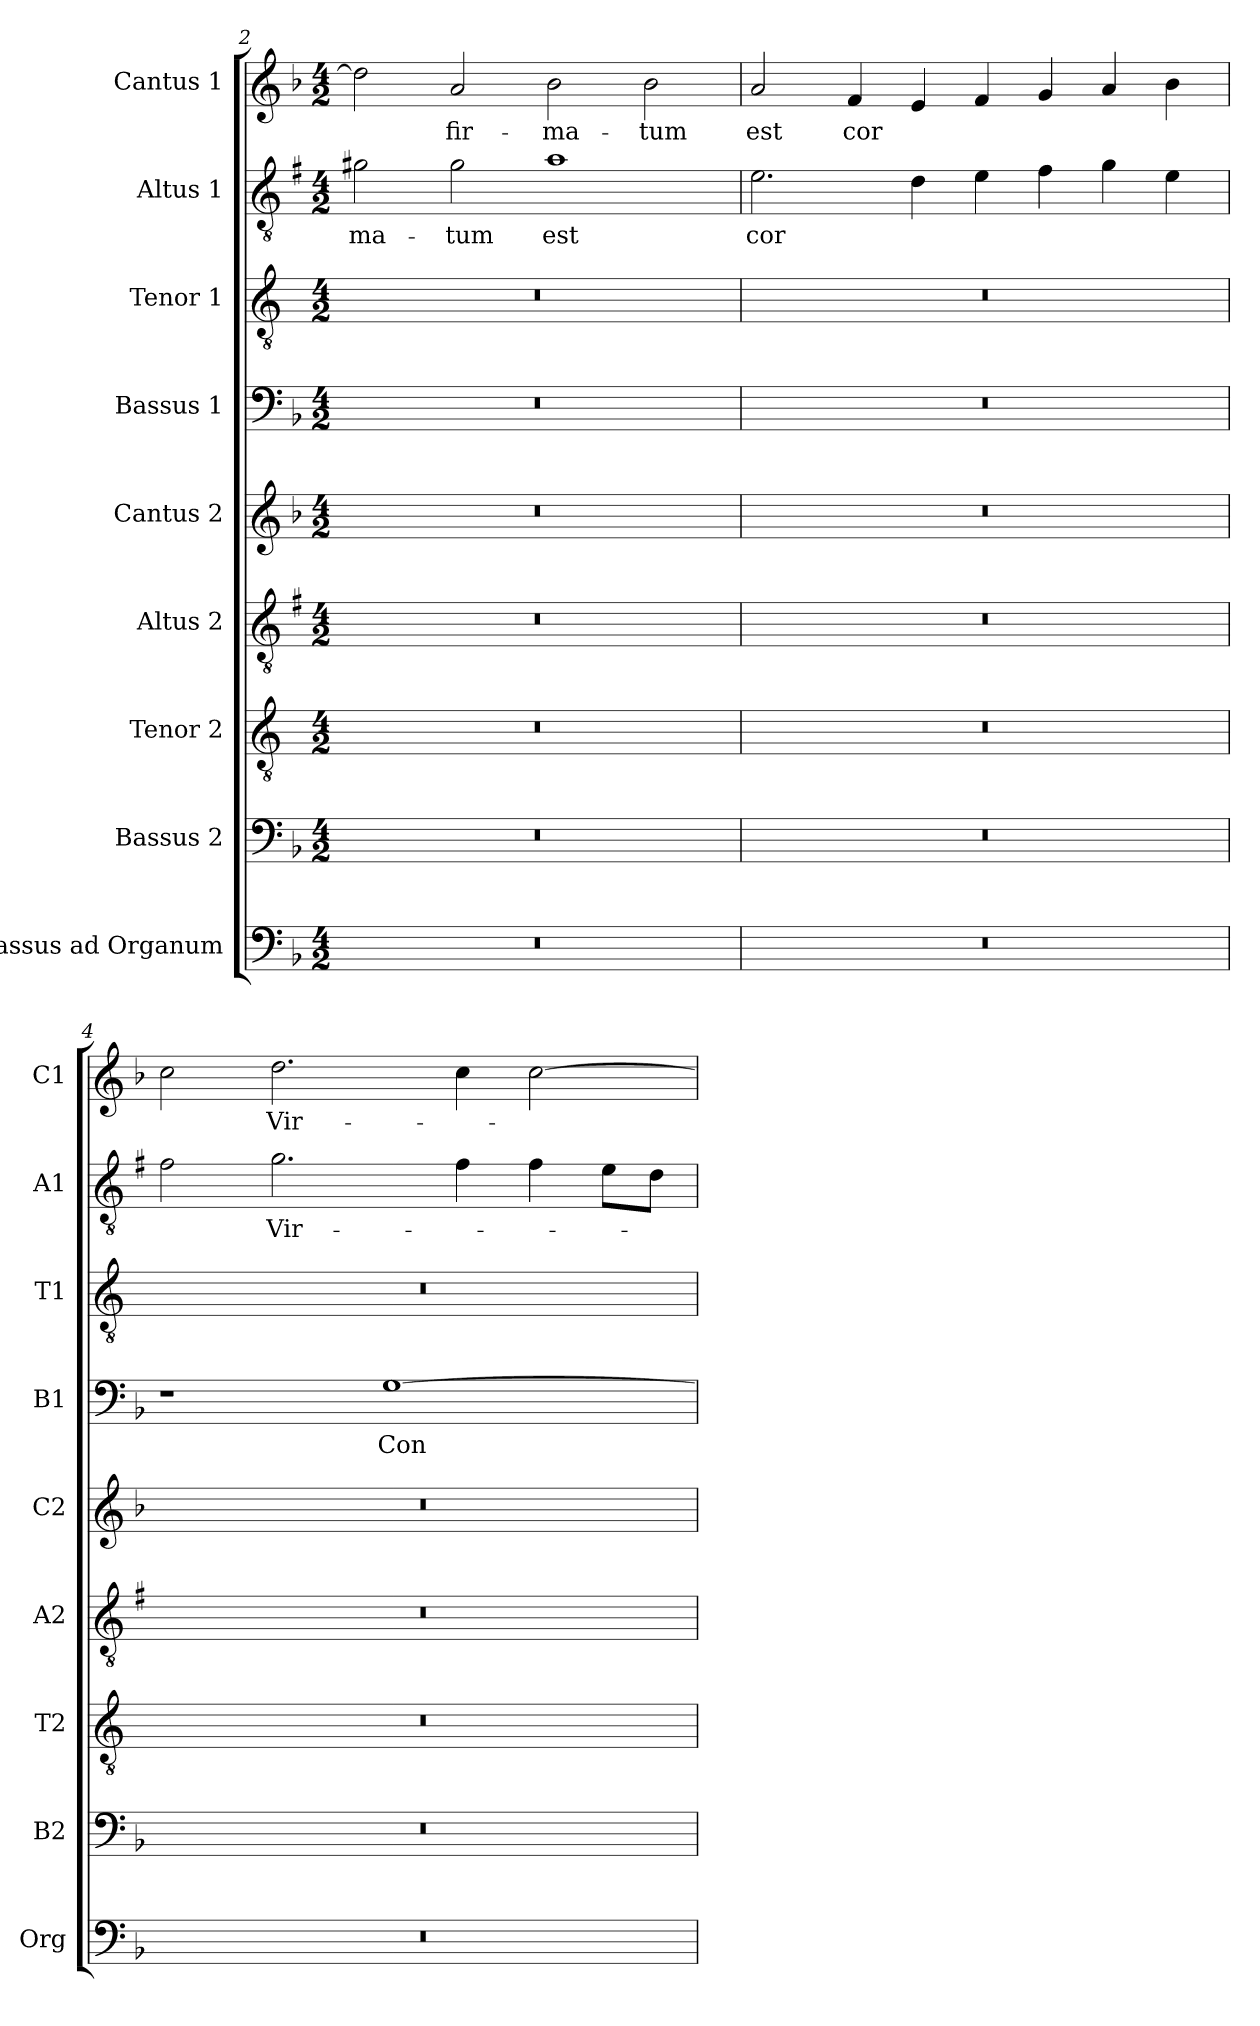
**kern	**kern	**kern	**kern	**kern	**kern	**text	**kern	**kern	**text	**kern	**text
*part9	*part8	*part7	*part6	*part5	*part4	*part4	*part3	*part2	*part2	*part1	*part1
*staff9	*staff8	*staff7	*staff6	*staff5	*staff4	*staff4	*staff3	*staff2	*staff2	*staff1	*staff1
*I"Bassus ad Organum	*I"Bassus 2	*I"Tenor 2	*I"Altus 2	*I"Cantus 2	*I"Bassus 1	*	*I"Tenor 1	*I"Altus 1	*	*I"Cantus 1	*
*I'Org	*I'B2	*I'T2	*I'A2	*I'C2	*I'B1	*	*I'T1	*I'A1	*	*I'C1	*
*clefF4	*clefF4	*clefGv2	*clefGv2	*clefG2	*clefF4	*	*clefGv2	*clefGv2	*	*clefG2	*
*	*	*ITrd4c7	*ITrd1c2	*	*	*	*ITrd4c7	*ITrd1c2	*	*	*
*k[b-]	*k[b-]	*k[b-]	*k[b-]	*k[b-]	*k[b-]	*	*k[b-]	*k[b-]	*	*k[b-]	*
*F:	*F:	*F:	*F:	*F:	*F:	*	*F:	*F:	*	*F:	*
*M4/2	*M4/2	*M4/2	*M4/2	*M4/2	*M4/2	*	*M4/2	*M4/2	*	*M4/2	*
=2	=2	=2	=2	=2	=2	=2	=2	=2	=2	=2	=2
!	!	!	!	!	!	!	!	!	!LO:LY:b	!	!
0r	0r	0r	0r	0r	0r	.	0r	2f#X\	-ma-	2dd\]	.
!	!	!	!	!	!	!	!	!	!LO:LY:b	!	!LO:LY:b
.	.	.	.	.	.	.	.	2f#\	-tum	2a/	-fir-
!	!	!	!	!	!	!	!	!	!LO:LY:b	!	!LO:LY:b
.	.	.	.	.	.	.	.	1g	est	2b-\	-ma-
!	!	!	!	!	!	!	!	!	!	!	!LO:LY:b
.	.	.	.	.	.	.	.	.	.	2b-\	-tum
=3	=3	=3	=3	=3	=3	=3	=3	=3	=3	=3	=3
!	!	!	!	!	!	!	!	!	!LO:LY:b	!	!LO:LY:b
0r	0r	0r	0r	0r	0r	.	0r	2.d\	cor	2a/	est
!	!	!	!	!	!	!	!	!	!	!	!LO:LY:b
.	.	.	.	.	.	.	.	.	.	4f/	cor
.	.	.	.	.	.	.	.	4c\	.	4e/	.
.	.	.	.	.	.	.	.	4d\	.	4f/	.
.	.	.	.	.	.	.	.	4e\	.	4g/	.
.	.	.	.	.	.	.	.	4f\	.	4a/	.
.	.	.	.	.	.	.	.	4d\	.	4b-\	.
=4	=4	=4	=4	=4	=4	=4	=4	=4	=4	=4	=4
0r	0r	0r	0r	0r	1r	.	0r	2e\	.	2cc\	.
!	!	!	!	!	!	!	!	!	!LO:LY:b	!	!LO:LY:b
.	.	.	.	.	.	.	.	2.f\	Vir-	2.dd\	Vir-
!	!	!	!	!	!	!LO:LY:b	!	!	!	!	!
.	.	.	.	.	[1G	Con-	.	.	.	.	.
.	.	.	.	.	.	.	.	4e\	.	4cc\	.
.	.	.	.	.	.	.	.	4e\	.	[2cc\	.
.	.	.	.	.	.	.	.	8d\L	.	.	.
.	.	.	.	.	.	.	.	8c\J	.	.	.
=	=	=	=	=	=	=	=	=	=	=	=
*-	*-	*-	*-	*-	*-	*-	*-	*-	*-	*-	*-
